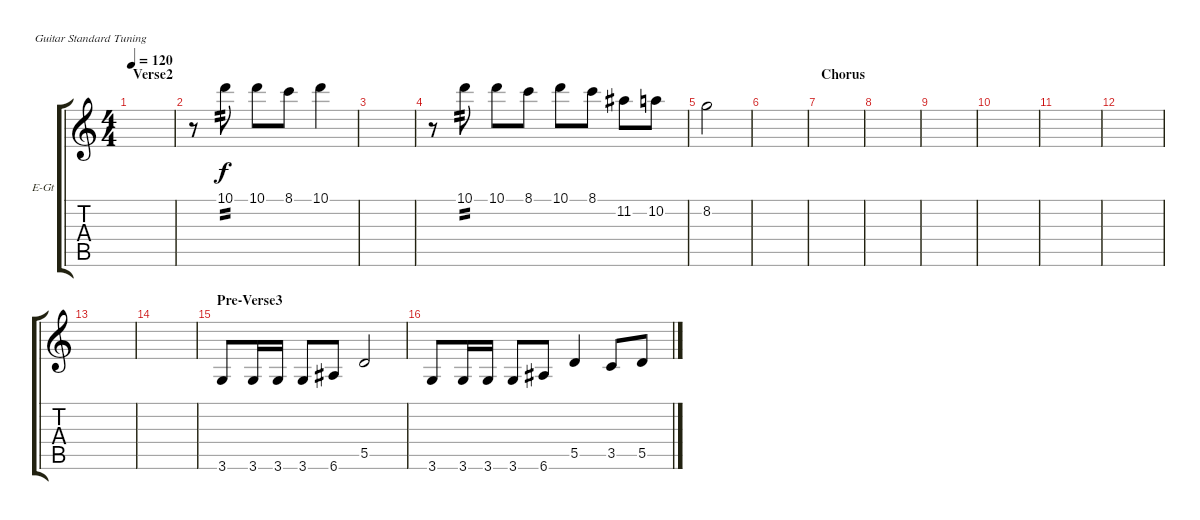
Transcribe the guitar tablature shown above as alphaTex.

\defaultSystemsLayout 4
\bracketExtendMode groupsimilarinstruments
\firstSystemTrackNameOrientation horizontal
\otherSystemsTrackNameOrientation horizontal
\track ("Bobby Bekool - Lead" "E-Gt") {instrument distortionguitar}
\staff {score tabs}
\tuning (E4 B3 G3 D3 A2 E2)
\ts (4 4)
\section ("" "Verse2")
\tempo 120
\clef g2
\ks c
|
r.8 10.1.8{tp 2} 10.1.8 8.1.8 10.1.4 |
|
r.8 10.1.8{tp 2} 10.1.8 8.1.8 10.1.8 8.1.8 11.2.8 10.2.8 |
8.2.2 |
|
\section ("" "Chorus")
|
|
|
|
|
|
|
|
\section ("" "Pre-Verse3")
3.6.8 3.6.16 3.6.16 3.6.8 6.6.8 5.5.2 |
3.6.8 3.6.16 3.6.16 3.6.8 6.6.8 5.5.4 3.5.8 5.5.8
